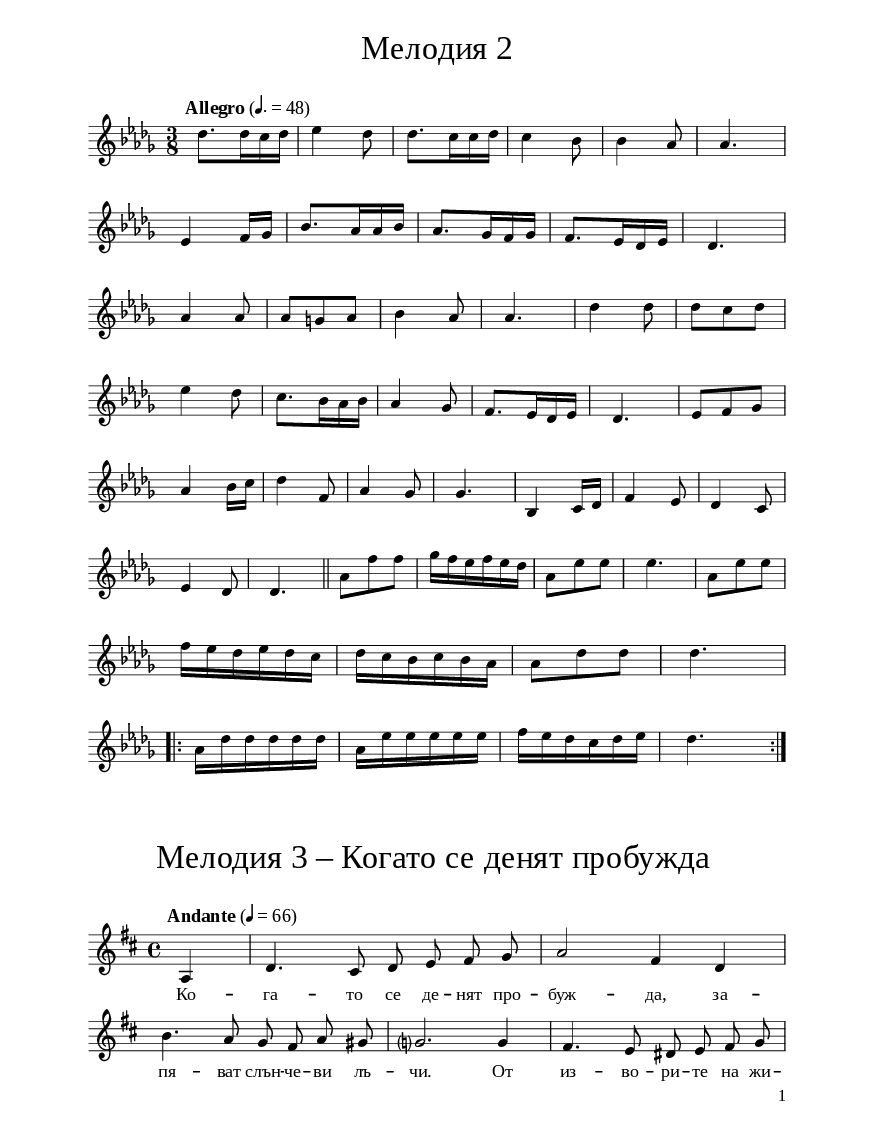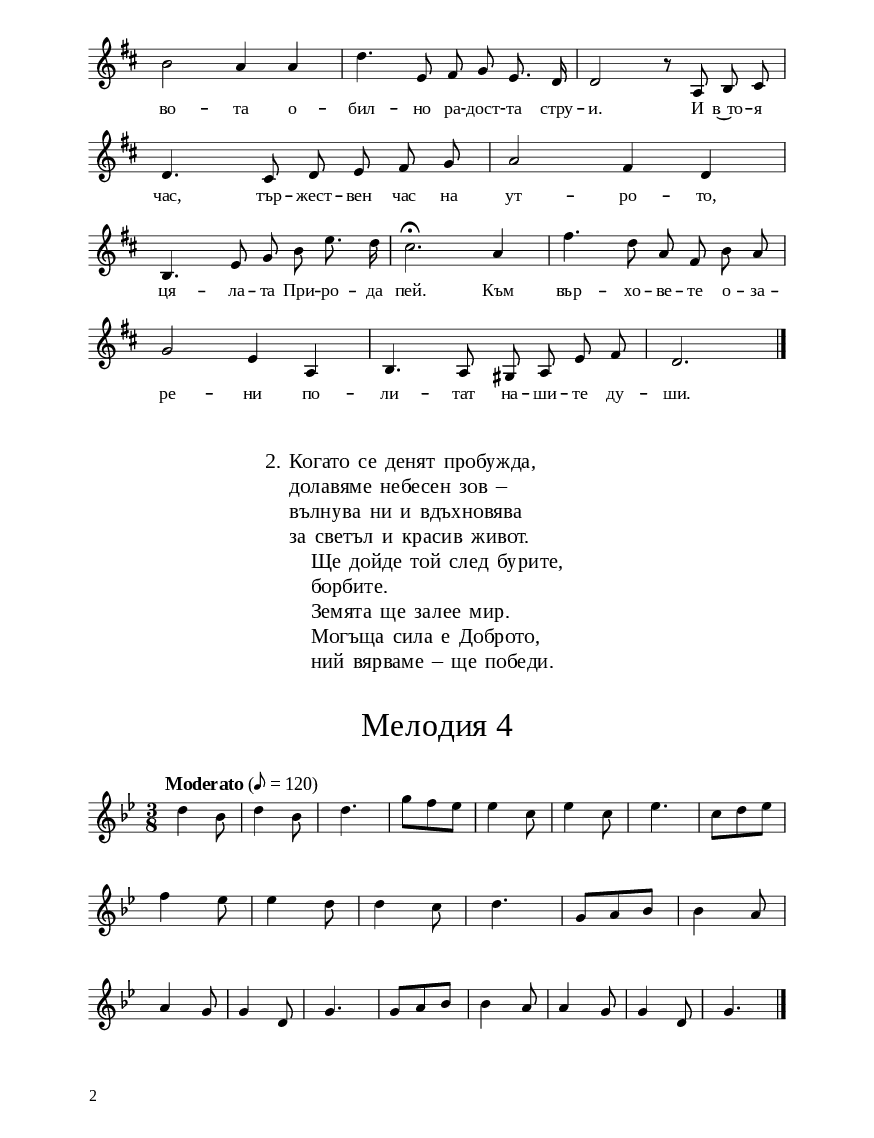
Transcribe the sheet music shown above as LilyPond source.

\version "2.24.2"

% include paper part and global functions
\include "include/globals.ily"

\bookpart {
  \label #'ref186
  \tocItem \markup "Мелодия 2"
  \paper {
    print-all-headers = ##t
    print-page-number = ##t
    print-first-page-number = ##t

    % put page numbers on the bottom
    oddHeaderMarkup = \markup ""
    evenHeaderMarkup = \markup ""
    oddFooterMarkup = \markup
    \fill-line {
      ""
      \if \should-print-page-number \fromproperty #'page:page-number-string
    }
    evenFooterMarkup = \markup
    \fill-line {
      \if \should-print-page-number \fromproperty #'page:page-number-string
      ""
    }

    left-margin = 1.5\cm
    right-margin = 1.5\cm
    top-margin = 1.6\cm
    bottom-margin = 1.2\cm
    ragged-bottom = ##t % do not spread the staves to fill the whole vertical space

    % change distance between staves
    system-system-spacing =
    #'((basic-distance . 9)
       (minimum-distance . 6)
       (padding . 1)
       (stretchability . 12))
  }

  \score {
    \include "include/score-layout.ily"

    \new Voice \absolute {
      \clef treble
      \key des \major
      \time 3/8
      \tempoFunc "Allegro" 4. "48"
      des''8. des''16 c''16 des''16
      | % 2
      es''4 des''8 | % 3
      des''8. c''16 c''16 des''16
      | % 4
      c''4 bes'8  | % 5
      bes'4  as'8 | % 6
      as'4. \break| % 7
      es'4  f'16  ges'16  | % 8
      bes'8.  as'16  as'16 bes'16  | % 9
      as'8.  ges'16  f'16  ges'16 |
      f'8.  es'16  des'16  es'16 | % 11
      des'4. \break | % 12
      as'4  as'8  | % 13
      as'8  g'8  as'8 | % 14
      bes'4  as'8  | % 15
      as'4.| % 16
      des''4 des ''8 | % 17
      des''8 c''8 des''8 \break | % 18
      es''4 des''8  | % 19
      c''8. bes'16  as'16 bes'16 |
      as'4  ges'8   | % 21
      f'8. es'16 des'16  es'16 | % 22
      des'4. |
      es'8  f'8  ges'8 \break| % 24
      as'4 bes'16 c''16  | % 25
      des''4  f'8 | % 26
      as'4  ges'8 |  % 27
      ges'4. | % 28
      bes4  c'16  des'16   | % 29
      f'4  es'8  |
      des'4  c'8  \break | % 31
      es'4  des'8 | % 32
      des'4. |  \bar "||" % 33
      as'8 f''8 f''8 | % 34
      ges''16 f''16 es''16 f''16
      es''16 des''16  | % 35
      as'8 es''8 es''8 | % 36
      es''4.  | % 37
      as'8 es''8 es''8   | \break  % 38
      f''16 es''16 des''16 es''16
      des''16 c''16 | % 39
      des''16 c''16 bes'16 c''16
      bes'16  as'16 |
      as'8 des''8 des''8 | % 41
      des''4.  | \break  % 42
      \bar ".|:-|" as'16 des''16 des''16 des''16
      des''16 des''16  | % 43
      as'16 es''16 es''16 es''16
      es''16 es''16  | % 44
      f''16 es''16 des''16 c''16
      des''16 es''16 | % 45
      des''4. \bar ":|."
    }

    \addlyrics {}

    \header {
      title = \titleFunc "Мелодия 2" " Melodija 2 – V radostta na denja"
    }

    \midi{}

  } % score


  \label #'ref188
  \tocItem \markup "Мелодия 3 – Когато се денят пробужда"
  \score {
    \include "include/score-layout.ily"

    \new Voice \relative c' {
      \clef treble
      \key d \major
      \time 4/4
      \tempoFunc "Andante" 4 "66"
      \autoBeamOff
      \partial 4
      a4 | d4. cis8 d8 e8 fis8 g8 | a2 fis4 d4 | \break

      b'4. a8 g fis a gis |g?2. g4 | fis4. e8 dis e fis g | \break

      b2 a4 a |d4. e,8 fis8 g8 e8. d16 | d2 r8 a8 b8 cis8 | \break

      d4. cis8 d e fis g | a2 fis4 d4 | \break

      b4. e8 g b e8. d16 | cis2.\fermata a4 | fis'4. d8 a fis b a \break |

      g2 e4 a,4 | b4. a8 gis a e'8 fis | d2 . \bar "|." \break
    }


    \addlyrics {
      Ко -- га -- то се де -- нят про -- буж -- да,
      за -- пя -- ват слън -- че -- ви лъ -- чи.
      От из -- во -- ри -- те на жи -- во -- та
      о -- бил -- но ра -- дост -- та стру -- и.
      И в~то -- я час, тър -- жест -- вен час на ут -- ро -- то,
      ця -- ла -- та При -- ро -- да пей.
      Към вър -- хо -- ве -- те о -- за -- ре -- ни
      по -- ли -- тат на -- ши -- те ду -- ши.}

      \header {
        title = \titleFunc "Мелодия 3 – Когато се денят пробужда " "Melodija – Kogato se denjat probužda"
      }

      \midi{}

    } % score

    \markup \fontsize #bgCoupletFontSize {
      \hspace #17
      \override #`(baseline-skip . ,bgCoupletBaselineSkip)
      \column {
        \line {   2. Когато се денят пробужда,}
        \line {   "   " долавяме небесен зов – }
        \line {   "   " вълнува ни и вдъхновява}
        \line {   "   " за светъл и красив живот.}
        \line {   "       " Ще дойде той след бурите, }
        \line {   "       " борбите. }
        \line {   "       " Земята ще залее мир.}
        \line {   "       " Могъща сила е Доброто,}
        \line {   "       " ний вярваме – ще победи.}
      }

    } % markup

    \markup \empty-two

    \label #'ref189
    \tocItem \markup "Мелодия 4"
    \score {
      \include "include/score-layout.ily"

      \new Voice \absolute {
        \clef treble
        \key g \minor
        \time 3/8
        \tempoFunc "Moderato" 8 "120"
        d''4 bes'8 | % 2
        d''4 bes'8 | % 3
        d''4. | % 4
        g''8  f''8 es''8 | % 5
        es''4 c''8 | % 6
        es''4 c''8 | % 7
        es''4. | % 8
        c''8  d''8  es''8 \break | % 9
        f''4 es''8 |
        es''4 d''8 | % 11
        d''4 c''8 | % 12
        d''4. | % 13
        g'8  a'8 bes'8 | % 14
        bes'4  a'8 \break | % 15
        a'4  g'8 | % 16
        g'4  d'8 | % 17
        g'4. | % 18
        g'8 a'8 bes'8 | % 19
        bes'4  a'8 |
        a'4  g'8 | % 21
        g'4  d'8 | % 22
        g'4. \bar "|."
      }

      \addlyrics {
      }

      \header {
        title = \titleFunc "Мелодия 4" "Melodija – Ozarenie"
      }

      \midi{}

    } % score

  } % bookpart

  % Più mosso
  %
